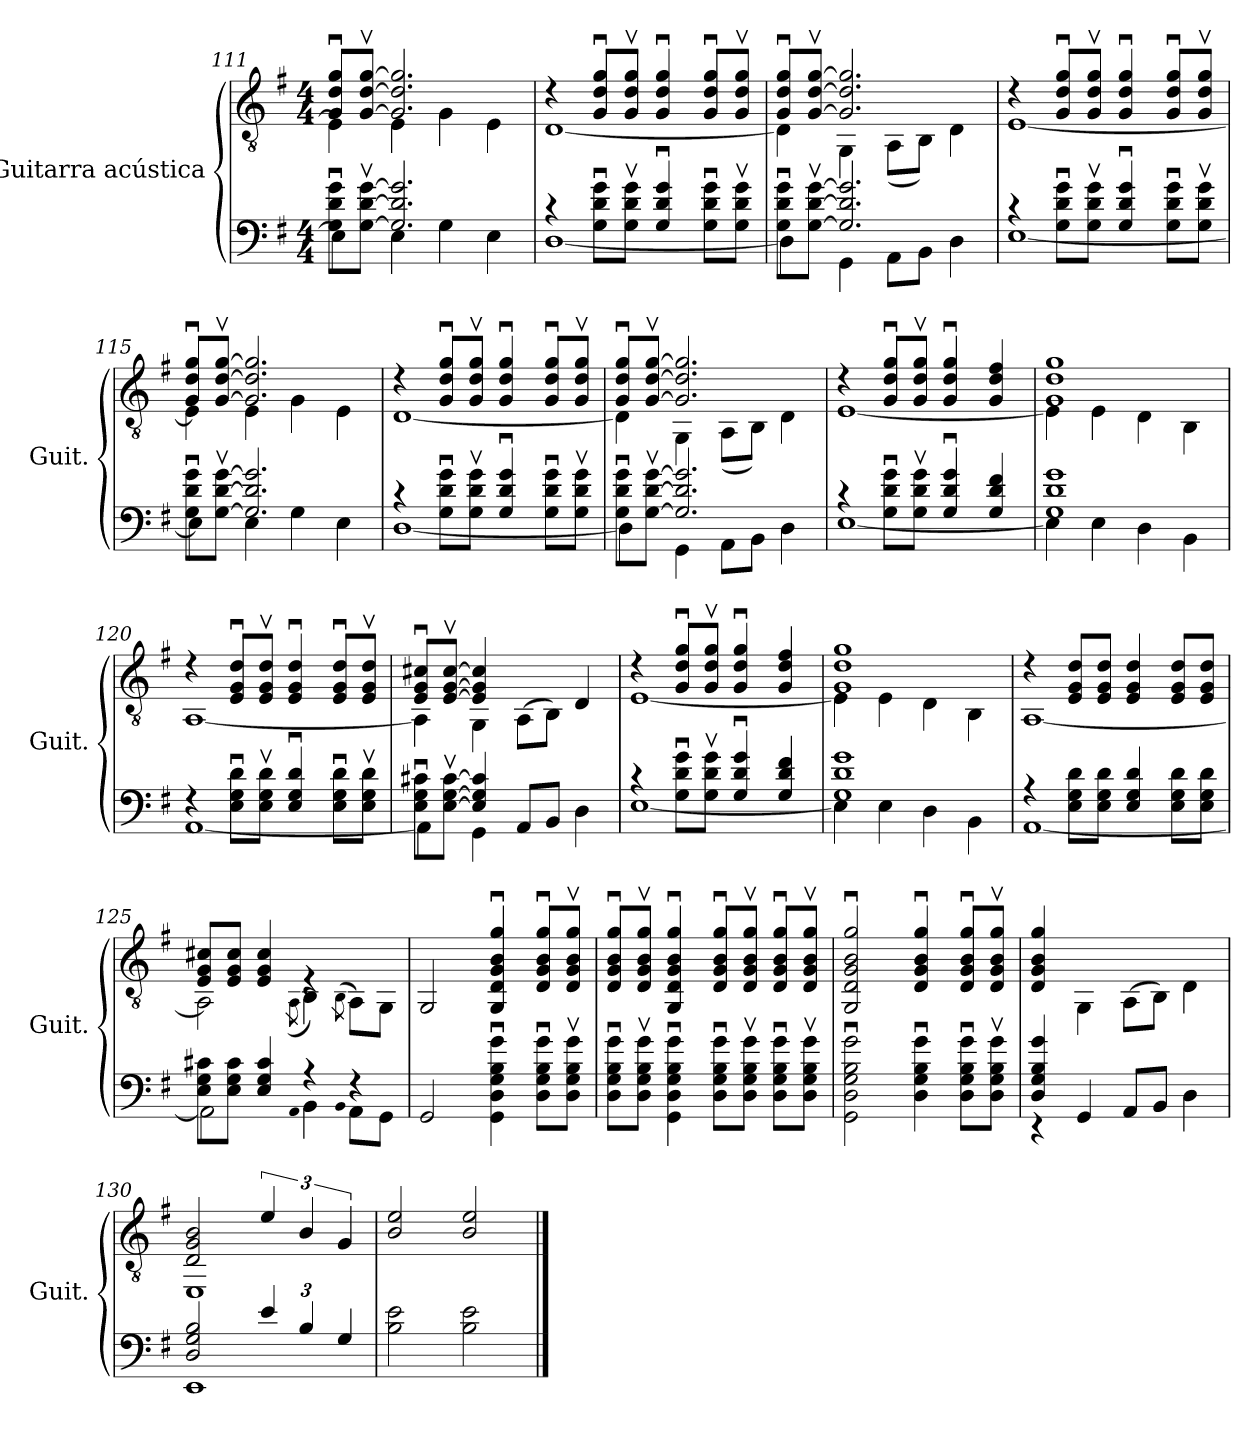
**kern	**kern
*part1	*part1
*staff2	*staff1
*I"Guitarra acústica	*
*I'Guit.	*
*	*clefGv2
*k[f#]	*k[f#]
*M4/4	*M4/4
=111	=111
*^	*^
8Gu\ 8du\ 8gu\L	4E]	8G/u 8d/u 8g/uL	4E\]
[8Gv\ [8dv\ [8gv\J	.	[8G/v [8d/v [8g/vJ	.
2.G] 2.d] 2.g]	4E	2.G/] 2.d/] 2.g/]	4E\
.	4G	.	4G\
.	4E	.	4E\
=112	=112	=112	=112
4r	[1D	4r	[1D
8Gu\ 8du\ 8gu\L	.	8G/u 8d/u 8g/uL	.
8Gv\ 8dv\ 8gv\J	.	8G/v 8d/v 8g/vJ	.
4Gu 4du 4gu	.	4G/u 4d/u 4g/u	.
8Gu\ 8du\ 8gu\L	.	8G/u 8d/u 8g/uL	.
8Gv\ 8dv\ 8gv\J	.	8G/v 8d/v 8g/vJ	.
=113	=113	=113	=113
8Gu\ 8du\ 8gu\L	4D]	8G/u 8d/u 8g/uL	4D\]
[8Gv\ [8dv\ [8gv\J	.	[8G/v [8d/v [8g/vJ	.
2.G] 2.d] 2.g]	4GG	2.G/] 2.d/] 2.g/]	4GG\
.	8AAL	.	(<8AA\L
.	8BBJ	.	8BB\J)
.	4D	.	4D\
=114	=114	=114	=114
4r	[1E	4r	[1E
8Gu\ 8du\ 8gu\L	.	8G/u 8d/u 8g/uL	.
8Gv\ 8dv\ 8gv\J	.	8G/v 8d/v 8g/vJ	.
4Gu 4du 4gu	.	4G/u 4d/u 4g/u	.
8Gu\ 8du\ 8gu\L	.	8G/u 8d/u 8g/uL	.
8Gv\ 8dv\ 8gv\J	.	8G/v 8d/v 8g/vJ	.
=115	=115	=115	=115
8Gu\ 8du\ 8gu\L	4E]	8G/u 8d/u 8g/uL	4E\]
[8Gv\ [8dv\ [8gv\J	.	[8G/v [8d/v [8g/vJ	.
2.G] 2.d] 2.g]	4E	2.G/] 2.d/] 2.g/]	4E\
.	4G	.	4G\
.	4E	.	4E\
!!LO:LB:g=z	!!
=116	=116	=116	=116
4r	[1D	4r	[1D
8Gu\ 8du\ 8gu\L	.	8G/u 8d/u 8g/uL	.
8Gv\ 8dv\ 8gv\J	.	8G/v 8d/v 8g/vJ	.
4Gu 4du 4gu	.	4G/u 4d/u 4g/u	.
8Gu\ 8du\ 8gu\L	.	8G/u 8d/u 8g/uL	.
8Gv\ 8dv\ 8gv\J	.	8G/v 8d/v 8g/vJ	.
=117	=117	=117	=117
8Gu\ 8du\ 8gu\L	4D]	8G/u 8d/u 8g/uL	4D\]
[8Gv\ [8dv\ [8gv\J	.	[8G/v [8d/v [8g/vJ	.
2.G] 2.d] 2.g]	4GG	2.G/] 2.d/] 2.g/]	4GG\
.	8AAL	.	(<8AA\L
.	8BBJ	.	8BB\J)
.	4D	.	4D\
=118	=118	=118	=118
4r	[1E	4r	[1E
8Gu\ 8du\ 8gu\L	.	8G/u 8d/u 8g/uL	.
8Gv\ 8dv\ 8gv\J	.	8G/v 8d/v 8g/vJ	.
4Gu 4du 4gu	.	4G/u 4d/u 4g/u	.
4G 4d 4f#	.	4G/ 4d/ 4f#/	.
=119	=119	=119	=119
1G 1d 1g	4E]	1G 1d 1g	4E\]
.	4E	.	4E\
.	4D	.	4D\
.	4BB	.	4BB\
=120	=120	=120	=120
4r	[1AA	4r	[1AA
8Eu\ 8Gu\ 8du\L	.	8E/u 8G/u 8d/uL	.
8Ev\ 8Gv\ 8dv\J	.	8E/v 8G/v 8d/vJ	.
4Eu 4Gu 4du	.	4E/u 4G/u 4d/u	.
8Eu\ 8Gu\ 8du\L	.	8E/u 8G/u 8d/uL	.
8Ev\ 8Gv\ 8dv\J	.	8E/v 8G/v 8d/vJ	.
=121	=121	=121	=121
8Eu\ 8Gu\ 8c#Xu\L	4AA]	8E/u 8G/u 8c#X/uL	4AA\]
[8Ev\ [8Gv\ [8c#v\J	.	[8E/v [8G/v [8c#/vJ	.
4E] 4G] 4c#]	4GG	4E/] 4G/] 4c#/]	4GG\
2ryy	8AAL	2ryy	(<8AA\L
.	8BBJ	.	8BB\J)
.	4D	.	4D/
!!LO:LB:g=z	!!
=122	=122	=122	=122
4r	[1E	4r	[1E
8Gu\ 8du\ 8gu\L	.	8G/u 8d/u 8g/uL	.
8Gv\ 8dv\ 8gv\J	.	8G/v 8d/v 8g/vJ	.
4Gu 4du 4gu	.	4G/u 4d/u 4g/u	.
4G 4d 4f#	.	4G/ 4d/ 4f#/	.
=123	=123	=123	=123
1G 1d 1g	4E]	1G 1d 1g	4E\]
.	4E	.	4E\
.	4D	.	4D\
.	4BB	.	4BB\
=124	=124	=124	=124
4r	[1AA	4r	[1AA
8E\ 8G\ 8d\L	.	8E/ 8G/ 8d/L	.
8E\ 8G\ 8d\J	.	8E/ 8G/ 8d/J	.
4E 4G 4d	.	4E/ 4G/ 4d/	.
8E\ 8G\ 8d\L	.	8E/ 8G/ 8d/L	.
8E\ 8G\ 8d\J	.	8E/ 8G/ 8d/J	.
=125	=125	=125	=125
8E\ 8G\ 8c#X\L	2AA]	8E/ 8G/ 8c#X/L	2AA\]
8E\ 8G\ 8c#\J	.	8E/ 8G/ 8c#/J	.
4E 4G 4c#	.	4E/ 4G/ 4c#/	.
.	qAA	.	(>8qAA\
4r	4BB	4rE	4BB\)
.	qBB	.	(>8qBB\
4r	8AAL	4ryy	8AA\L)
.	8GGJ	.	8GG\J
*v	*v	*	*
*	*v	*v
!!LO:LB:g=z
=126	=126
2GG	2GG/
4GGu 4Du 4Gu 4Bu 4gu	4GG/u 4D/u 4G/u 4B/u 4g/u
8Du\ 8Gu\ 8Bu\ 8gu\L	8D/u 8G/u 8B/u 8g/uL
8Dv\ 8Gv\ 8Bv\ 8gv\J	8D/v 8G/v 8B/v 8g/vJ
=127	=127
8Du\ 8Gu\ 8Bu\ 8gu\L	8D/u 8G/u 8B/u 8g/uL
8Dv\ 8Gv\ 8Bv\ 8gv\J	8D/v 8G/v 8B/v 8g/vJ
4GGu 4Du 4Gu 4Bu 4gu	4GG/u 4D/u 4G/u 4B/u 4g/u
8Du\ 8Gu\ 8Bu\ 8gu\L	8D/u 8G/u 8B/u 8g/uL
8Dv\ 8Gv\ 8Bv\ 8gv\J	8D/v 8G/v 8B/v 8g/vJ
8Du\ 8Gu\ 8Bu\ 8gu\L	8D/u 8G/u 8B/u 8g/uL
8Dv\ 8Gv\ 8Bv\ 8gv\J	8D/v 8G/v 8B/v 8g/vJ
=128	=128
2GGu 2Du 2Gu 2Bu 2gu	2GG/u 2D/u 2G/u 2B/u 2g/u
4Du 4Gu 4Bu 4gu	4D/u 4G/u 4B/u 4g/u
8Du\ 8Gu\ 8Bu\ 8gu\L	8D/u 8G/u 8B/u 8g/uL
8Dv\ 8Gv\ 8Bv\ 8gv\J	8D/v 8G/v 8B/v 8g/vJ
=129	=129
*^	*^
4D 4G 4B 4g	4r	4D/ 4G/ 4B/ 4g/	4ryy
*	*	*MM100	*
2.ryy	4GG	2.ryy	4GG\
.	8AAL	.	(<8AA\L
.	8BBJ	.	8BB\J)
.	4D	.	4D\
=130	=130	=130	=130
2D 2G 2B	1EE	2D/ 2G/ 2B/	1EE
*Xbrackettup	*	*	*
6e	.	6e/	.
6B	.	6B/	.
6G	.	6G/	.
*v	*v	*	*
*	*v	*v
=131	=131
2B 2e	2B/ 2e/
2B 2e	2B/ 2e/
==	==
*-	*-
